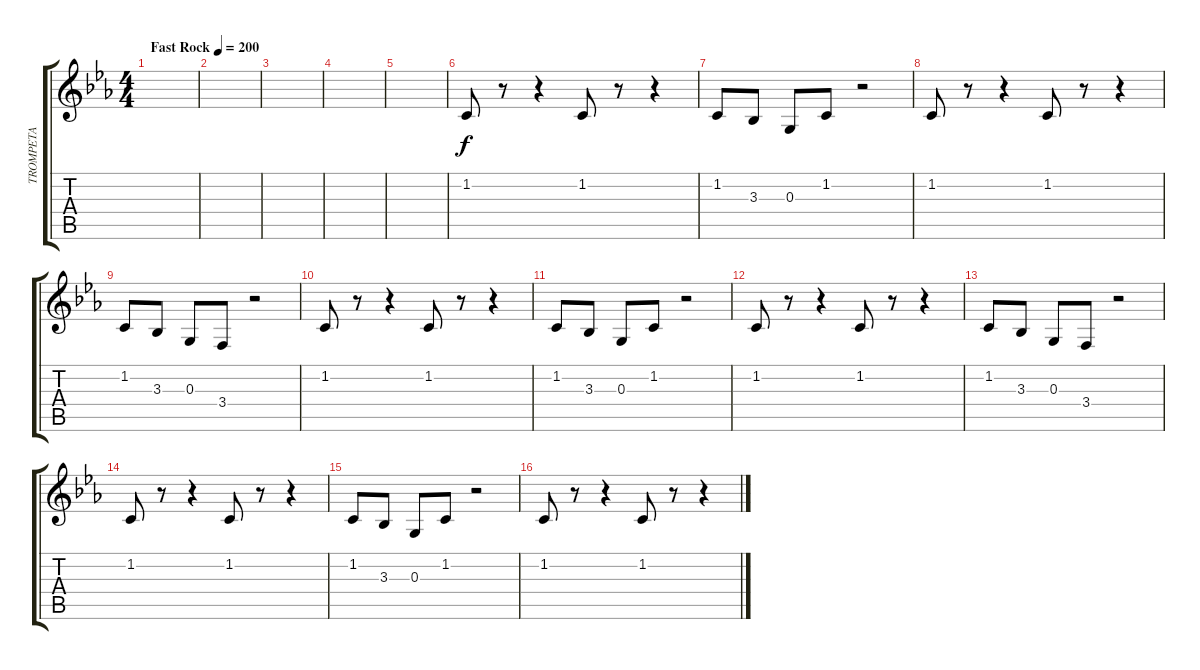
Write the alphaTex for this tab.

\track ("TROMPETA" "TROMPETA") {instrument trumpet}
\staff {score tabs}
\tuning (E4 B3 G3 D3 A2 E2) {hide}
\ts (4 4)
\tempo (200 "Fast Rock")
\clef g2
\ks cminor
|
|
|
|
|
1.2.8 r.8 r.4 1.2.8 r.8 r.4 |
1.2.8 3.3.8 0.3.8 1.2.8 r.2 |
1.2.8 r.8 r.4 1.2.8 r.8 r.4 |
1.2.8 3.3.8 0.3.8 3.4.8 r.2 |
1.2.8 r.8 r.4 1.2.8 r.8 r.4 |
1.2.8 3.3.8 0.3.8 1.2.8 r.2 |
1.2.8 r.8 r.4 1.2.8 r.8 r.4 |
1.2.8 3.3.8 0.3.8 3.4.8 r.2 |
1.2.8 r.8 r.4 1.2.8 r.8 r.4 |
1.2.8 3.3.8 0.3.8 1.2.8 r.2 |
1.2.8 r.8 r.4 1.2.8 r.8 r.4
